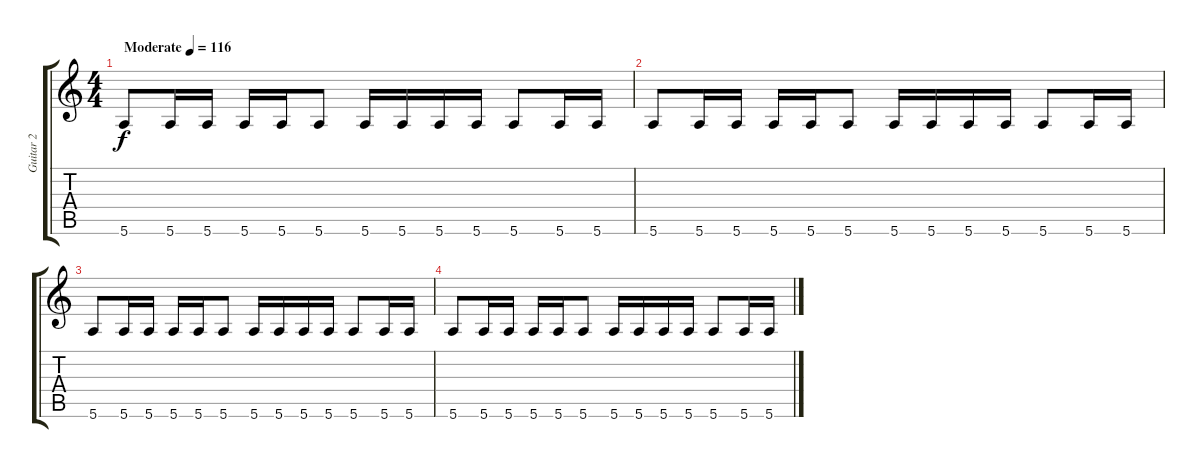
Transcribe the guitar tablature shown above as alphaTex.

\track ("Guitar 2" "Guitar 2") {instrument acousticguitarsteel}
\staff {score tabs}
\tuning (E4 B3 G3 D3 A2 E2) {hide}
\ts (4 4)
\tempo (116 "Moderate")
\clef g2
\ks c
5.6.8{dy f instrument acousticguitarsteel} 5.6.16 5.6.16 5.6.16 5.6.16 5.6.8 5.6.16 5.6.16 5.6.16 5.6.16 5.6.8 5.6.16 5.6.16 |
5.6.8 5.6.16 5.6.16 5.6.16 5.6.16 5.6.8 5.6.16 5.6.16 5.6.16 5.6.16 5.6.8 5.6.16 5.6.16 |
5.6.8 5.6.16 5.6.16 5.6.16 5.6.16 5.6.8 5.6.16 5.6.16 5.6.16 5.6.16 5.6.8 5.6.16 5.6.16 |
5.6.8 5.6.16 5.6.16 5.6.16 5.6.16 5.6.8 5.6.16 5.6.16 5.6.16 5.6.16 5.6.8 5.6.16 5.6.16
